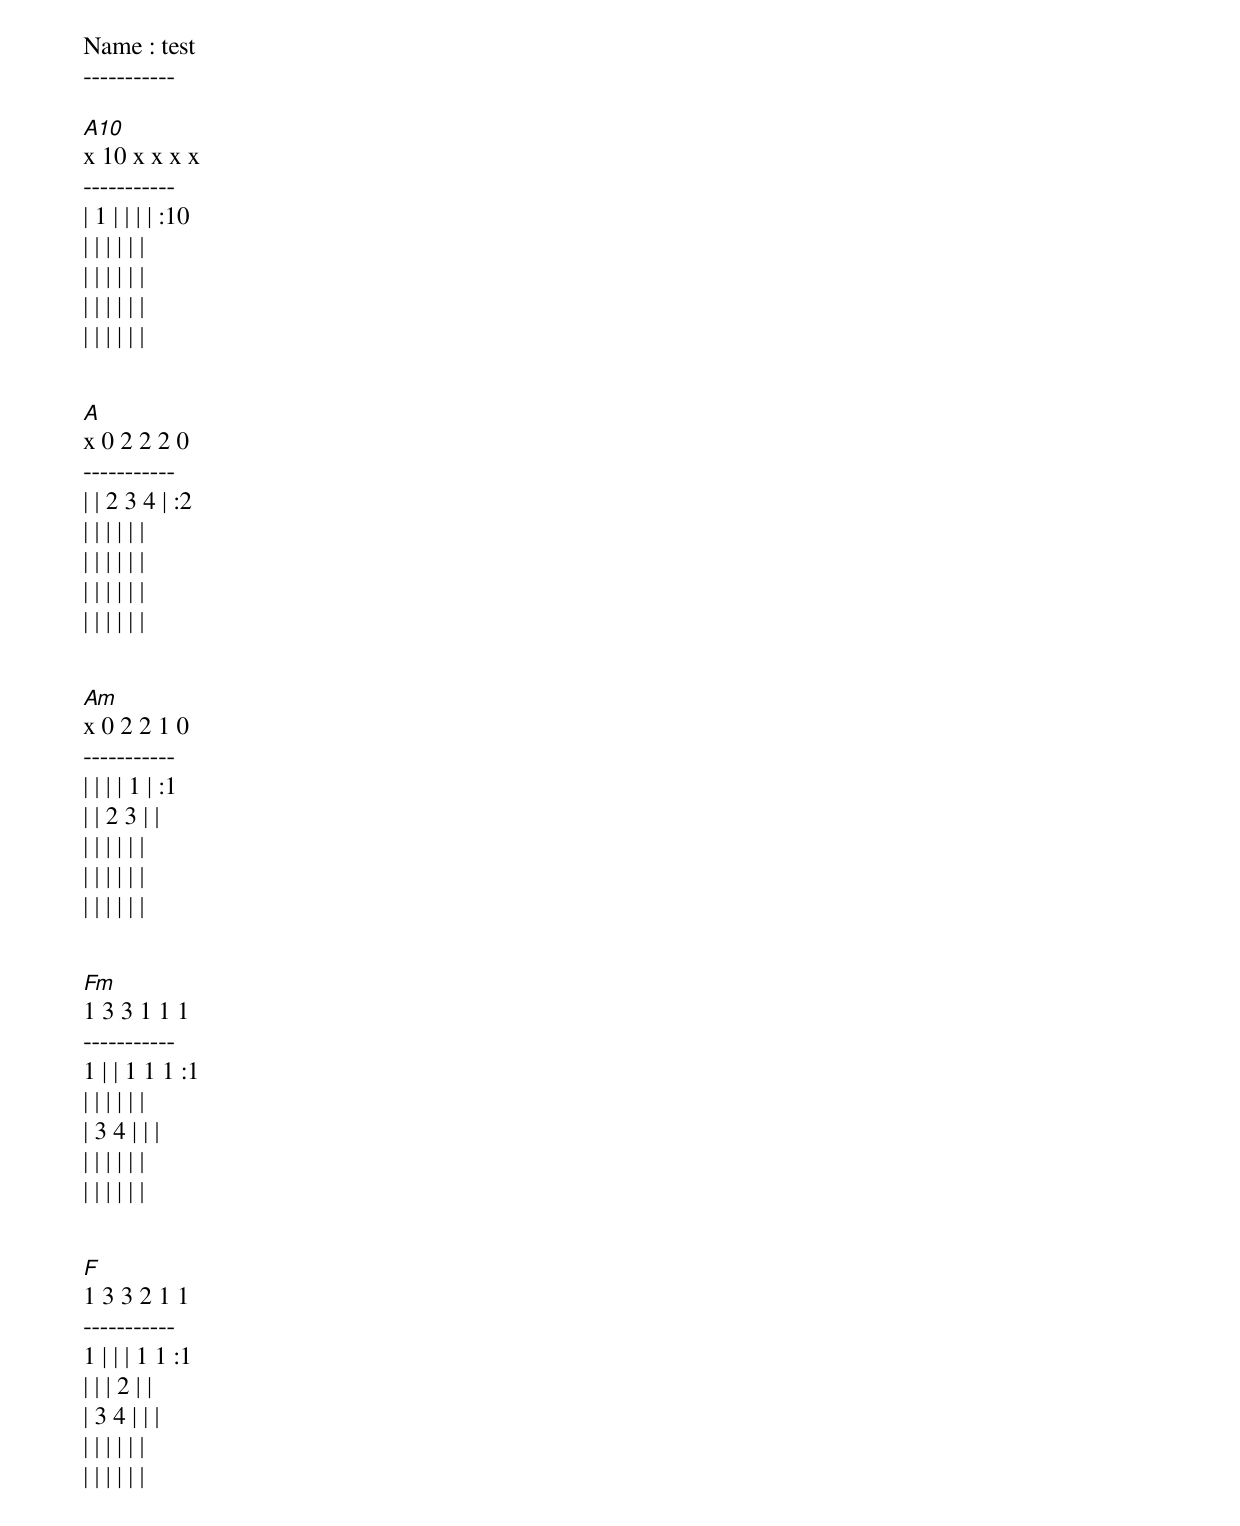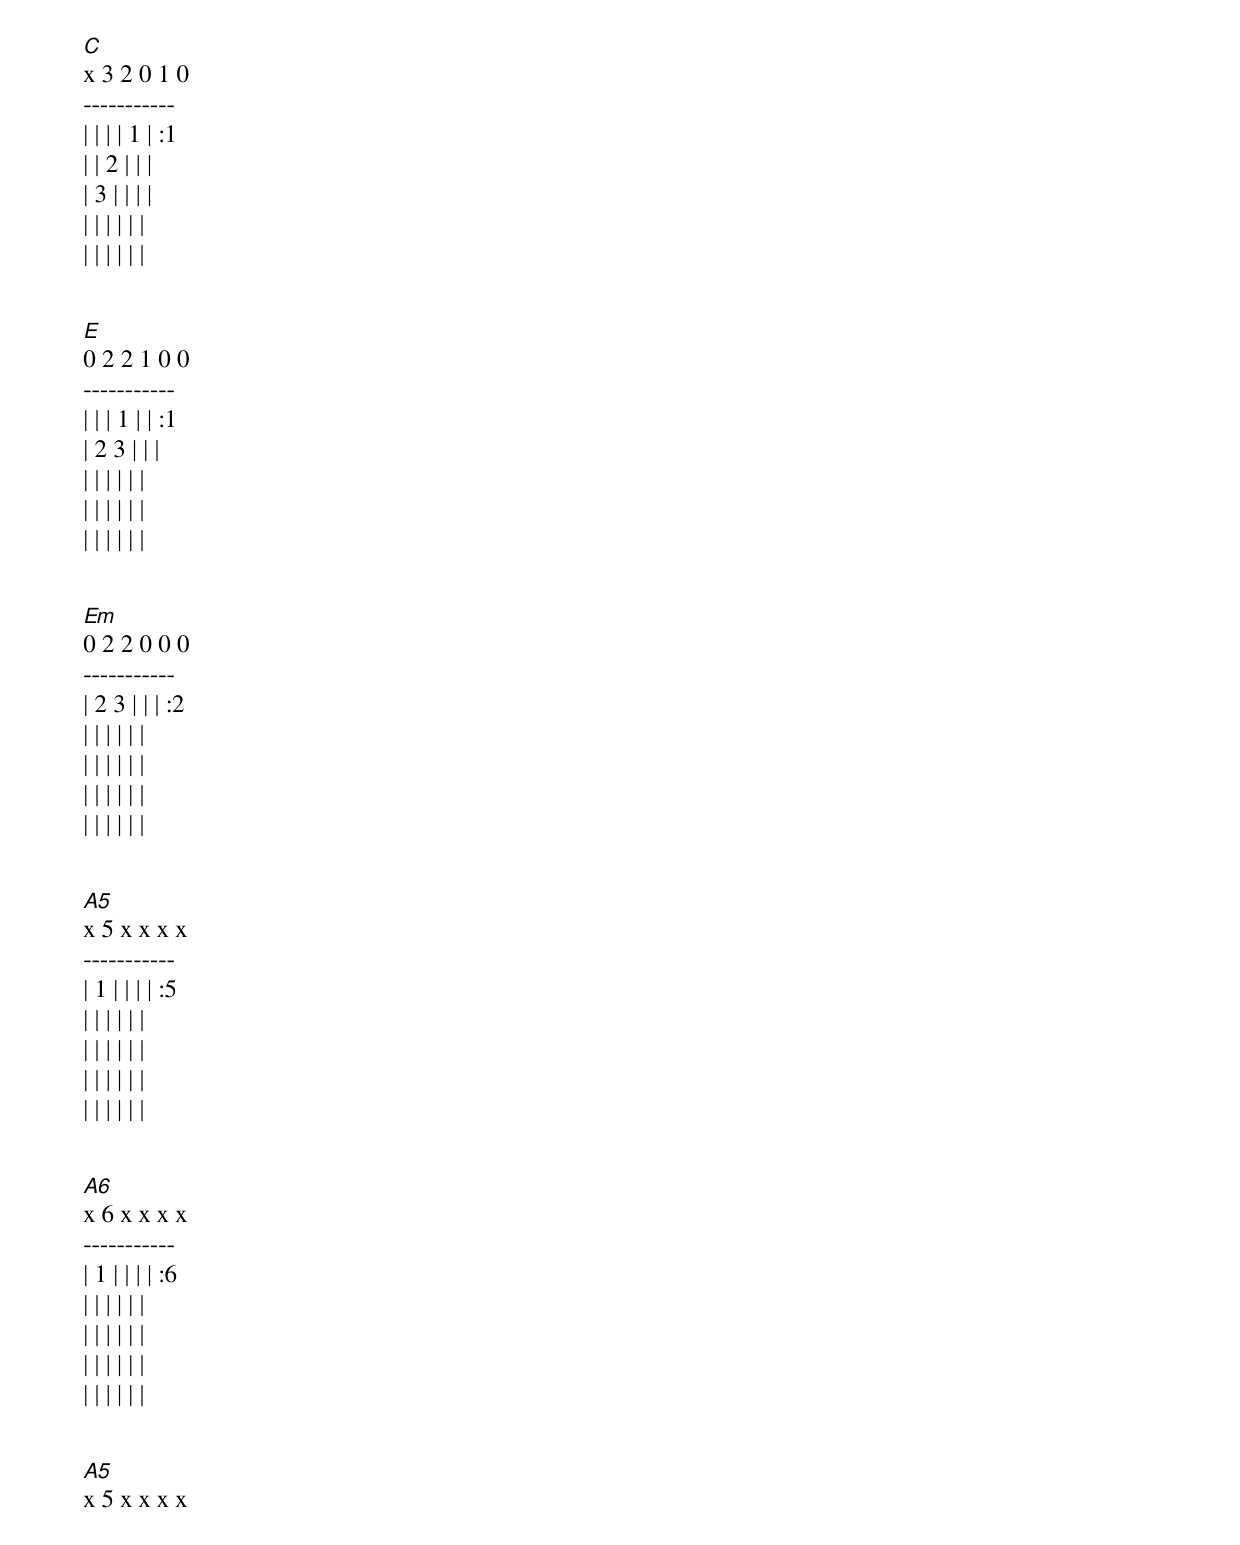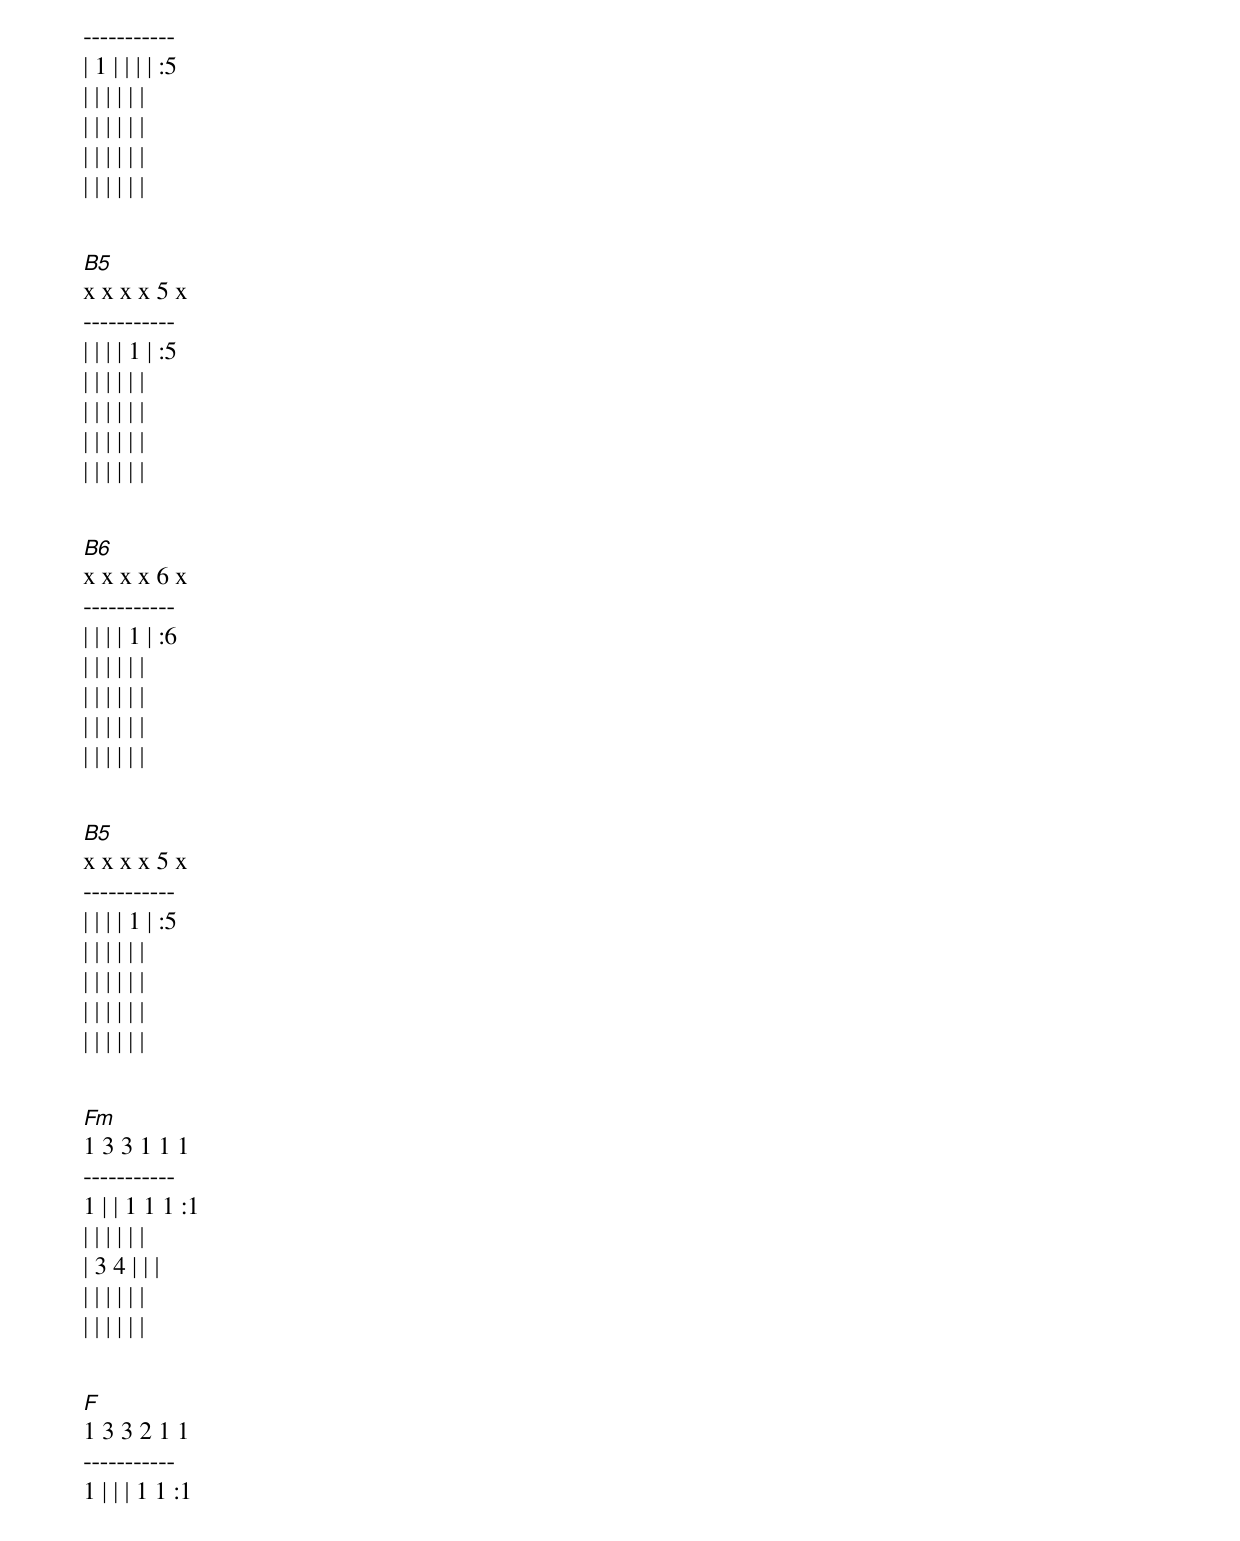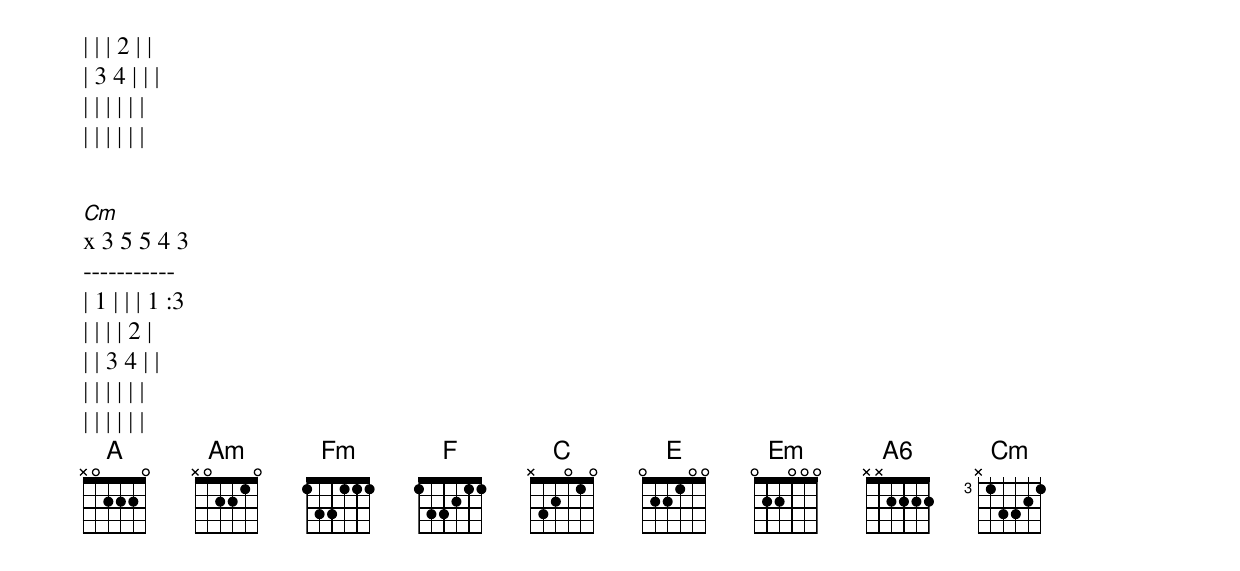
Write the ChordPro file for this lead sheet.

Name : test
-----------

[A10]
x 10 x x x x
-----------
| 1 | | | | :10
| | | | | |
| | | | | |
| | | | | |
| | | | | |


[A]
x 0 2 2 2 0
-----------
| | 2 3 4 | :2
| | | | | |
| | | | | |
| | | | | |
| | | | | |


[Am]
x 0 2 2 1 0
-----------
| | | | 1 | :1
| | 2 3 | |
| | | | | |
| | | | | |
| | | | | |


[Fm]
1 3 3 1 1 1
-----------
1 | | 1 1 1 :1
| | | | | |
| 3 4 | | |
| | | | | |
| | | | | |


[F]
1 3 3 2 1 1
-----------
1 | | | 1 1 :1
| | | 2 | |
| 3 4 | | |
| | | | | |
| | | | | |


[C]
x 3 2 0 1 0
-----------
| | | | 1 | :1
| | 2 | | |
| 3 | | | |
| | | | | |
| | | | | |


[E]
0 2 2 1 0 0
-----------
| | | 1 | | :1
| 2 3 | | |
| | | | | |
| | | | | |
| | | | | |


[Em]
0 2 2 0 0 0
-----------
| 2 3 | | | :2
| | | | | |
| | | | | |
| | | | | |
| | | | | |


[A5]
x 5 x x x x
-----------
| 1 | | | | :5
| | | | | |
| | | | | |
| | | | | |
| | | | | |


[A6]
x 6 x x x x
-----------
| 1 | | | | :6
| | | | | |
| | | | | |
| | | | | |
| | | | | |


[A5]
x 5 x x x x
-----------
| 1 | | | | :5
| | | | | |
| | | | | |
| | | | | |
| | | | | |


[B5]
x x x x 5 x
-----------
| | | | 1 | :5
| | | | | |
| | | | | |
| | | | | |
| | | | | |


[B6]
x x x x 6 x
-----------
| | | | 1 | :6
| | | | | |
| | | | | |
| | | | | |
| | | | | |


[B5]
x x x x 5 x
-----------
| | | | 1 | :5
| | | | | |
| | | | | |
| | | | | |
| | | | | |


[Fm]
1 3 3 1 1 1
-----------
1 | | 1 1 1 :1
| | | | | |
| 3 4 | | |
| | | | | |
| | | | | |


[F]
1 3 3 2 1 1
-----------
1 | | | 1 1 :1
| | | 2 | |
| 3 4 | | |
| | | | | |
| | | | | |


[Cm]
x 3 5 5 4 3
-----------
| 1 | | | 1 :3
| | | | 2 |
| | 3 4 | |
| | | | | |
| | | | | |
